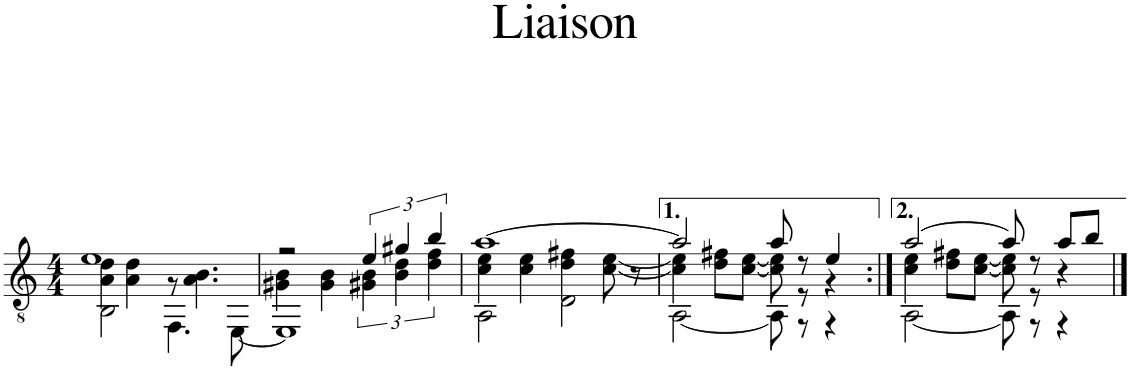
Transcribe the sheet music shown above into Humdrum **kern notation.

**kern
*part1
*staff1
*I"Classical Guitar
*I'Guit.
*clefGv2
*k[]
*M4/4
=1
*^
*	*^
1e	4A\ 4d\	2BB\
.	4A\ 4d\	.
.	8r	4.FF\
.	4.A\ 4.B\	.
.	.	[8EE\
=2	=2	=2
2r	4G#X\ 4B\	1EE]
.	4G#\ 4B\	.
6e/	6G#X\ 6B\	.
6g#X/	6B\ 6d\	.
6b/	6d\ 6f\	.
=3	=3	=3
[1a	4c\ 4e\	2AA\
.	4c\ 4e\	.
.	4d\ 4f#X\	2D\
.	[8c\ [8e\	.
.	8r	.
=4	=4	=4
2a/]	4c\] 4e\]	[2AA\
.	8d\ 8f#X\L	.
.	[8c\ [8e\J	.
8a/	8c\] 8e\]	8AA\]
8r	8r	8r
4e/	4r	4r
=5:|!	=5:|!	=5:|!
[2a/	4c\ 4e\	[2AA\
.	8d\ 8f#X\L	.
.	[8c\ [8e\J	.
8a/]	8c\] 8e\]	8AA\]
8r	8r	8r
8a/L	4r	4r
8b/J	.	.
*v	*v	*v
==
*-
